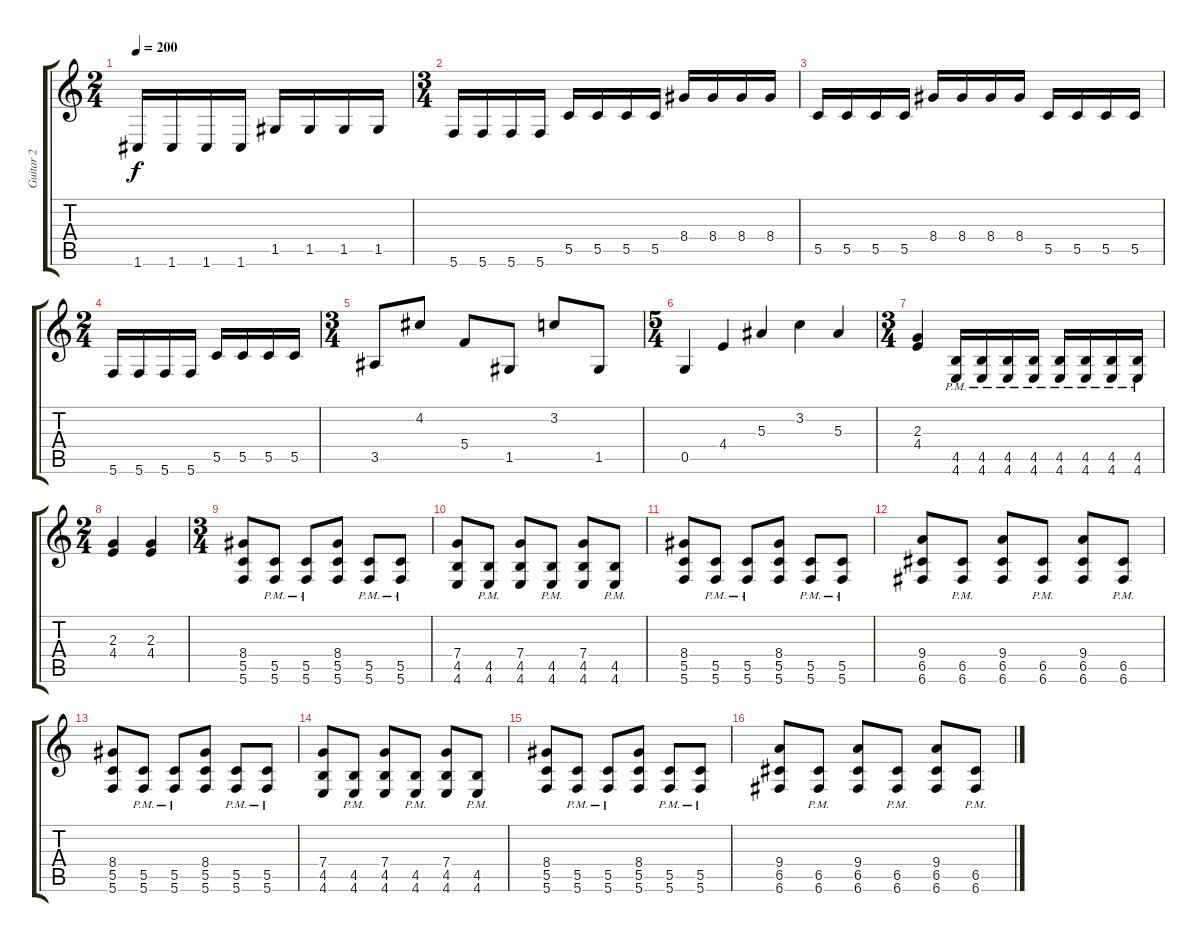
\track ("Guitar 2" "Guitar 2") {instrument distortionguitar}
\staff {score tabs}
\tuning (D4 A3 F3 C3 G2 C2) {hide}
\ts (2 4)
\tempo 200
\clef g2
\ks c
1.6.16{dy f} 1.6.16 1.6.16 1.6.16 1.5.16 1.5.16 1.5.16 1.5.16 |
\ts (3 4)
5.6.16 5.6.16 5.6.16 5.6.16 5.5.16 5.5.16 5.5.16 5.5.16 8.4.16 8.4.16 8.4.16 8.4.16 |
5.5.16 5.5.16 5.5.16 5.5.16 8.4.16 8.4.16 8.4.16 8.4.16 5.5.16 5.5.16 5.5.16 5.5.16 |
\ts (2 4)
5.6.16 5.6.16 5.6.16 5.6.16 5.5.16 5.5.16 5.5.16 5.5.16 |
\ts (3 4)
3.5.8 4.2.8 5.4.8 1.5.8 3.2.8 1.5.8 |
\ts (5 4)
0.5.4 4.4.4 5.3.4 3.2.4 5.3.4 |
\ts (3 4)
(2.3 4.4).4 (4.5{pm} 4.6{pm}).16 (4.5{pm} 4.6{pm}).16 (4.5{pm} 4.6{pm}).16 (4.5{pm} 4.6{pm}).16 (4.5{pm} 4.6{pm}).16 (4.5{pm} 4.6{pm}).16 (4.5{pm} 4.6{pm}).16 (4.5{pm} 4.6{pm}).16 |
\ts (2 4)
(2.3 4.4).4 (2.3 4.4).4 |
\ts (3 4)
(8.4 5.5 5.6).8 (5.5{pm} 5.6{pm}).8 (5.5{pm} 5.6{pm}).8 (8.4 5.5 5.6).8 (5.5{pm} 5.6{pm}).8 (5.5{pm} 5.6{pm}).8 |
(7.4 4.5 4.6).8 (4.5{pm} 4.6{pm}).8 (7.4 4.5 4.6).8 (4.5{pm} 4.6{pm}).8 (7.4 4.5 4.6).8 (4.5{pm} 4.6{pm}).8 |
(8.4 5.5 5.6).8 (5.5{pm} 5.6{pm}).8 (5.5{pm} 5.6{pm}).8 (8.4 5.5 5.6).8 (5.5{pm} 5.6{pm}).8 (5.5{pm} 5.6{pm}).8 |
(9.4 6.5 6.6).8 (6.5{pm} 6.6{pm}).8 (9.4 6.5 6.6).8 (6.5{pm} 6.6{pm}).8 (9.4 6.5 6.6).8 (6.5{pm} 6.6{pm}).8 |
(8.4 5.5 5.6).8 (5.5{pm} 5.6{pm}).8 (5.5{pm} 5.6{pm}).8 (8.4 5.5 5.6).8 (5.5{pm} 5.6{pm}).8 (5.5{pm} 5.6{pm}).8 |
(7.4 4.5 4.6).8 (4.5{pm} 4.6{pm}).8 (7.4 4.5 4.6).8 (4.5{pm} 4.6{pm}).8 (7.4 4.5 4.6).8 (4.5{pm} 4.6{pm}).8 |
(8.4 5.5 5.6).8 (5.5{pm} 5.6{pm}).8 (5.5{pm} 5.6{pm}).8 (8.4 5.5 5.6).8 (5.5{pm} 5.6{pm}).8 (5.5{pm} 5.6{pm}).8 |
(9.4 6.5 6.6).8 (6.5{pm} 6.6{pm}).8 (9.4 6.5 6.6).8 (6.5{pm} 6.6{pm}).8 (9.4 6.5 6.6).8 (6.5{pm} 6.6{pm}).8
